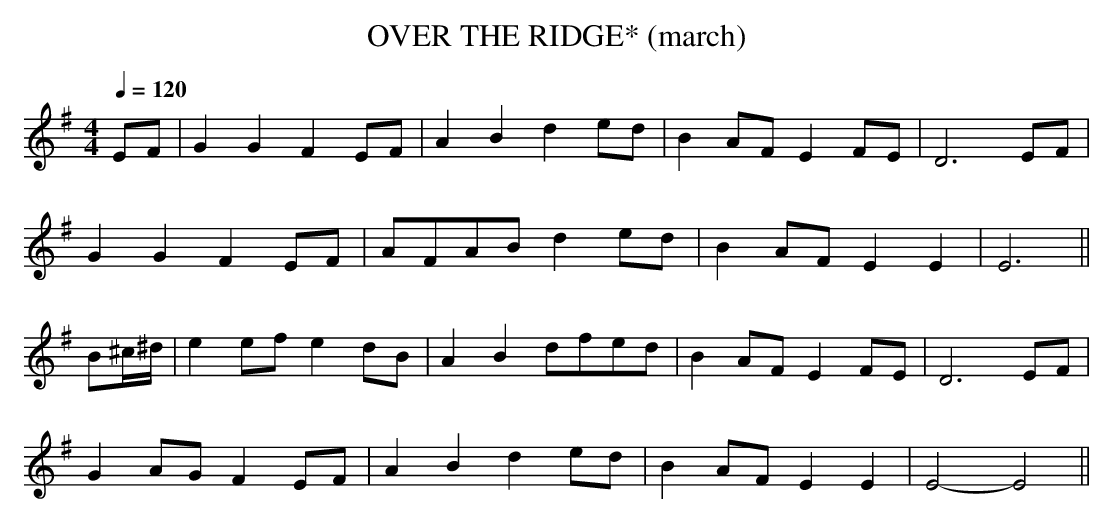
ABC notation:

X:1
T:OVER THE RIDGE* (march)
M:4/4
L:1/8
Q:1/4=120
K:Em %
EF|G2G2 F2EF|A2B2 d2ed|B2AF E2FE|D6 EF|
G2G2 F2EF|AFAB d2ed|B2AF E2E2|E6 ||
B^c/^d/|e2ef e2dB|A2B2 dfed|B2AF E2FE|D6 EF|
G2AG F2EF|A2B2 d2ed|B2AF E2E2|E4-E4 ||
